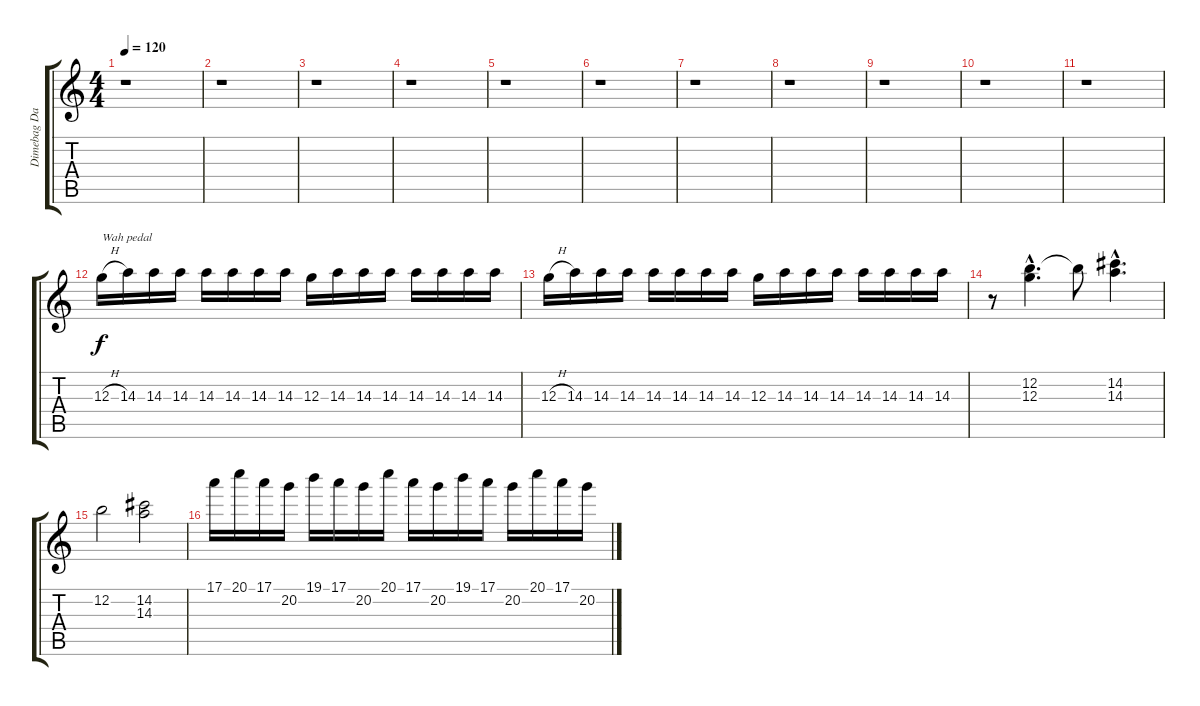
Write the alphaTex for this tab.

\track ("Dimebag Darrell Solo" "Dimebag Da") {instrument distortionguitar}
\staff {score tabs}
\tuning (E4 B3 G3 D3 A2 E2) {hide}
\ts (4 4)
\tempo 120
\clef g2
\ks c
r.1{dy f} |
r.1 |
r.1 |
r.1 |
r.1 |
r.1 |
r.1 |
r.1 |
r.1 |
r.1 |
r.1 |
12.3{h}.16{txt "Wah pedal"} 14.3.16 14.3.16 14.3.16 14.3.16 14.3.16 14.3.16 14.3.16 12.3.16 14.3.16 14.3.16 14.3.16 14.3.16 14.3.16 14.3.16 14.3.16 |
12.3{h}.16 14.3.16 14.3.16 14.3.16 14.3.16 14.3.16 14.3.16 14.3.16 12.3.16 14.3.16 14.3.16 14.3.16 14.3.16 14.3.16 14.3.16 14.3.16 |
r.8 (12.2{hac} 12.3{hac}).4{d} 12.2{t}.8 (14.2{hac} 14.3{hac}).4{d} |
12.2.2 (14.2 14.3).2 |
17.1.16 20.1.16 17.1.16 20.2.16 19.1.16 17.1.16 20.2.16 20.1.16 17.1.16 20.2.16 19.1.16 17.1.16 20.2.16 20.1.16 17.1.16 20.2.16
